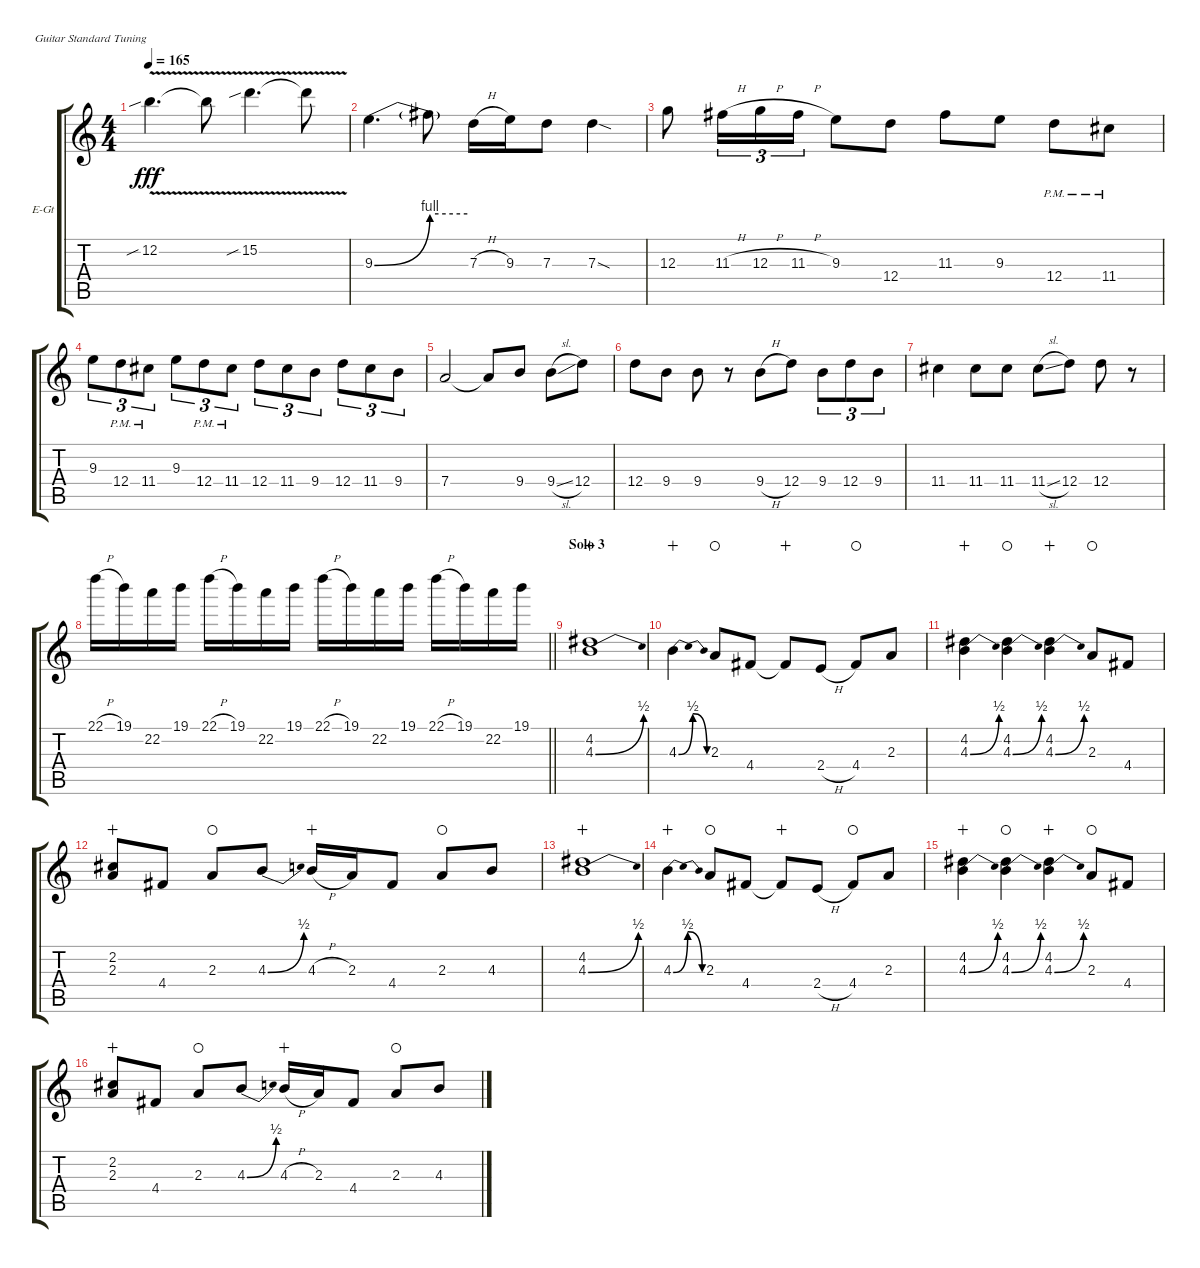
\bracketExtendMode groupsimilarinstruments
\firstSystemTrackNameOrientation horizontal
\otherSystemsTrackNameOrientation horizontal
\track ("Solo Distorted" "E-Gt") {instrument distortionguitar}
\staff {score tabs}
\tuning (E4 B3 G3 D3 A2 E2)
\ts (4 4)
\tempo 165
\clef g2
\ks c
12.2{v sib}.4{d dy fff} 12.2{v t}.8 15.2{v sib}.4{d} 15.2{v t}.8 |
9.3{be (bend 0 0 60 4)}.4{d} 9.3{be (hold 0 4 60 4) t}.8 7.3{h}.16 9.3.16 7.3.8 7.3{sod}.4 |
12.3.8 11.3{h}.16{tu (3 2)} 12.3{h}.16{tu (3 2)} 11.3{h}.16{tu (3 2)} 9.3.8 12.4.8 11.3.8 9.3.8 12.4{pm}.8 11.4{pm}.8 |
9.3.8{tu (3 2)} 12.4{pm}.8{tu (3 2)} 11.4{pm}.8{tu (3 2)} 9.3.8{tu (3 2)} 12.4{pm}.8{tu (3 2)} 11.4{pm}.8{tu (3 2)} 12.4.8{tu (3 2)} 11.4.8{tu (3 2)} 9.4.8{tu (3 2)} 12.4.8{tu (3 2)} 11.4.8{tu (3 2)} 9.4.8{tu (3 2)} |
7.4.2 7.4{t}.8 9.4.8 9.4{sl}.8 12.4.8 |
12.4.8 9.4.8 9.4.8 r.8 9.4{h}.8 12.4.8 9.4.8{tu (3 2)} 12.4.8{tu (3 2)} 9.4.8{tu (3 2)} |
11.4.4 11.4.8 11.4.8 11.4{sl}.8 12.4.8 12.4.8 r.8 |
\barLineRight lightlight
22.1{h}.16 19.1.16 22.2.16 19.1.16 22.1{h}.16 19.1.16 22.2.16 19.1.16 22.1{h}.16 19.1.16 22.2.16 19.1.16 22.1{h}.16 19.1.16 22.2.16 19.1.16 |
\section ("" "Solo 3")
(4.2 4.3{be (bend 0 0 60 2)}).1{wahc} |
4.3{be (bendrelease 0 0 30 2 30 2 60 0)}.4{wahc} 2.3.8{waho} 4.4.8 4.4{t}.8{wahc} 2.4{h}.8 4.4.8{waho} 2.3.8 |
(4.2 4.3{be (bend 0 0 60 2)}).4{wahc} (4.2 4.3{be (bend 0 0 60 2)}).4{waho} (4.2 4.3{be (bend 0 0 60 2)}).4{wahc} 2.3.8{waho} 4.4.8 |
(2.2 2.3).8{wahc} 4.4.8 2.3.8{waho} 4.3{be (bend 0 0 60 2)}.8 4.3{h}.16{wahc} 2.3.16 4.4.8 2.3.8{waho} 4.3.8 |
(4.2 4.3{be (bend 0 0 60 2)}).1{wahc} |
4.3{be (bendrelease 0 0 30 2 30 2 60 0)}.4{wahc} 2.3.8{waho} 4.4.8 4.4{t}.8{wahc} 2.4{h}.8 4.4.8{waho} 2.3.8 |
(4.2 4.3{be (bend 0 0 60 2)}).4{wahc} (4.2 4.3{be (bend 0 0 60 2)}).4{waho} (4.2 4.3{be (bend 0 0 60 2)}).4{wahc} 2.3.8{waho} 4.4.8 |
(2.2 2.3).8{wahc} 4.4.8 2.3.8{waho} 4.3{be (bend 0 0 60 2)}.8 4.3{h}.16{wahc} 2.3.16 4.4.8 2.3.8{waho} 4.3.8
